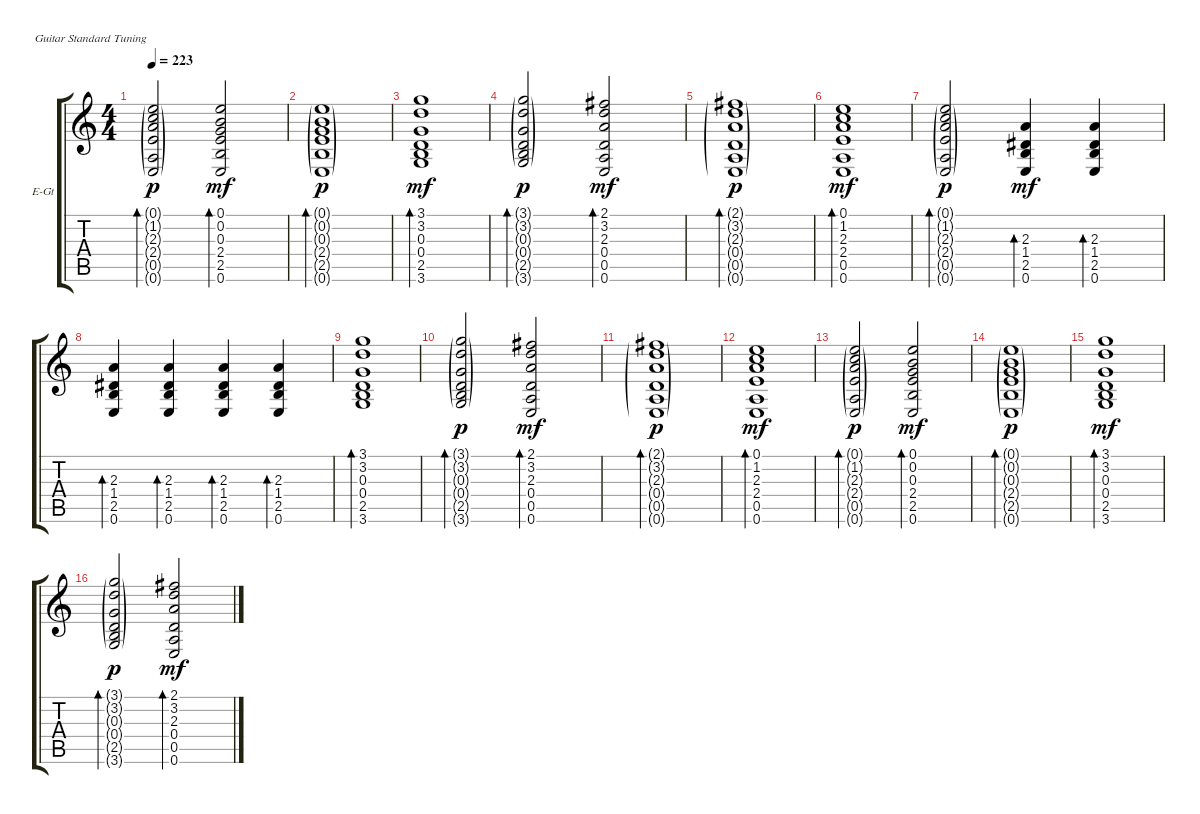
\defaultSystemsLayout 4
\bracketExtendMode groupsimilarinstruments
\firstSystemTrackNameOrientation horizontal
\otherSystemsTrackNameOrientation horizontal
\track ("Electric Guitar" "E-Gt") {instrument electricguitarclean}
\staff {score tabs}
\tuning (E4 B3 G3 D3 A2 E2)
\ts (4 4)
\tempo 223
\clef g2
\ks c
(0.1{g} 1.2{g} 2.3{g} 2.4{g} 0.5{g} 0.6{g}).2{bd 107 dy p} (0.1 0.2 0.3 2.4 2.5 0.6).2{bd 104 dy mf} |
(0.1{g} 0.2{g} 0.3{g} 2.4{g} 2.5{g} 0.6{g}).1{bd 104 dy p} |
(3.1 3.2 0.3 0.4 2.5 3.6).1{bd 113 dy mf} |
(3.1{g} 3.2{g} 0.3{g} 0.4{g} 2.5{g} 3.6{g}).2{bd 113 dy p} (2.1 3.2 2.3 0.4 0.5 0.6).2{bd 110 dy mf} |
(2.1{g} 3.2{g} 2.3{g} 0.4{g} 0.5{g} 0.6{g}).1{bd 110 dy p} |
(0.1 1.2 2.3 2.4 0.5 0.6).1{bd 107 dy mf} |
(0.1{g} 1.2{g} 2.3{g} 2.4{g} 0.5{g} 0.6{g}).2{bd 107 dy p} (2.3 1.4 2.5 0.6).4{bd 104 dy mf} (2.3 1.4 2.5 0.6).4{bd 104} |
(2.3 1.4 2.5 0.6).4{bd 104} (2.3 1.4 2.5 0.6).4{bd 104} (2.3 1.4 2.5 0.6).4{bd 104} (2.3 1.4 2.5 0.6).4{bd 104} |
(3.1 3.2 0.3 0.4 2.5 3.6).1{bd 113} |
(3.1{g} 3.2{g} 0.3{g} 0.4{g} 2.5{g} 3.6{g}).2{bd 113 dy p} (2.1 3.2 2.3 0.4 0.5 0.6).2{bd 110 dy mf} |
(2.1{g} 3.2{g} 2.3{g} 0.4{g} 0.5{g} 0.6{g}).1{bd 110 dy p} |
(0.1 1.2 2.3 2.4 0.5 0.6).1{bd 107 dy mf} |
(0.1{g} 1.2{g} 2.3{g} 2.4{g} 0.5{g} 0.6{g}).2{bd 107 dy p} (0.1 0.2 0.3 2.4 2.5 0.6).2{bd 104 dy mf} |
(0.1{g} 0.2{g} 0.3{g} 2.4{g} 2.5{g} 0.6{g}).1{bd 104 dy p} |
(3.1 3.2 0.3 0.4 2.5 3.6).1{bd 113 dy mf} |
(3.1{g} 3.2{g} 0.3{g} 0.4{g} 2.5{g} 3.6{g}).2{bd 113 dy p} (2.1 3.2 2.3 0.4 0.5 0.6).2{bd 110 dy mf}
